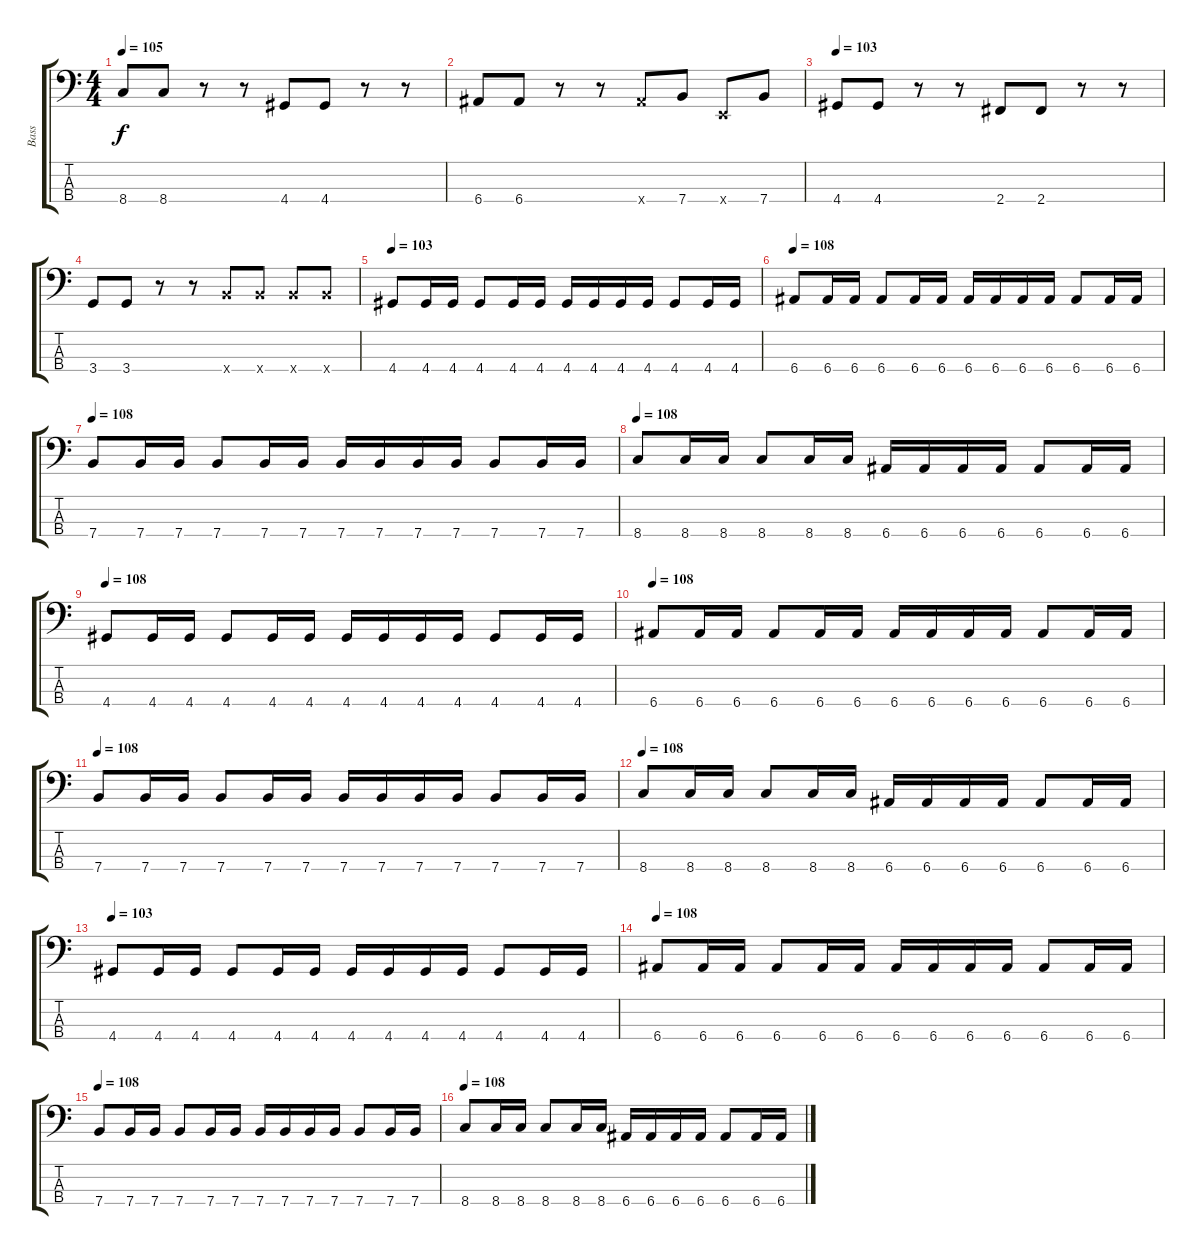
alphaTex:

\track ("Bass" "Bass") {instrument electricbassfinger}
\staff {score tabs}
\tuning (G2 D2 A1 E1) {hide}
\ts (4 4)
\tempo 105
\clef f4
\ks c
8.4.8{dy f} 8.4.8 r.8 r.8 4.4.8 4.4.8 r.8 r.8 |
6.4.8 6.4.8 r.8 r.8 6.4{x}.8 7.4.8 0.4{x}.8 7.4.8 |
\tempo 103
4.4.8 4.4.8 r.8 r.8 2.4.8 2.4.8 r.8 r.8 |
3.4.8 3.4.8 r.8 r.8 7.4{x}.8 7.4{x}.8 7.4{x}.8 7.4{x}.8 |
\tempo 108
\tempo 103
4.4.8 4.4.16 4.4.16 4.4.8 4.4.16 4.4.16 4.4.16 4.4.16 4.4.16 4.4.16 4.4.8 4.4.16 4.4.16 |
\tempo 108
6.4.8 6.4.16 6.4.16 6.4.8 6.4.16 6.4.16 6.4.16 6.4.16 6.4.16 6.4.16 6.4.8 6.4.16 6.4.16 |
\tempo 108
7.4.8 7.4.16 7.4.16 7.4.8 7.4.16 7.4.16 7.4.16 7.4.16 7.4.16 7.4.16 7.4.8 7.4.16 7.4.16 |
\tempo 108
8.4.8 8.4.16 8.4.16 8.4.8 8.4.16 8.4.16 6.4.16 6.4.16 6.4.16 6.4.16 6.4.8 6.4.16 6.4.16 |
\tempo 108
4.4.8 4.4.16 4.4.16 4.4.8 4.4.16 4.4.16 4.4.16 4.4.16 4.4.16 4.4.16 4.4.8 4.4.16 4.4.16 |
\tempo 108
6.4.8 6.4.16 6.4.16 6.4.8 6.4.16 6.4.16 6.4.16 6.4.16 6.4.16 6.4.16 6.4.8 6.4.16 6.4.16 |
\tempo 108
7.4.8 7.4.16 7.4.16 7.4.8 7.4.16 7.4.16 7.4.16 7.4.16 7.4.16 7.4.16 7.4.8 7.4.16 7.4.16 |
\tempo 108
8.4.8 8.4.16 8.4.16 8.4.8 8.4.16 8.4.16 6.4.16 6.4.16 6.4.16 6.4.16 6.4.8 6.4.16 6.4.16 |
\tempo 108
\tempo 103
4.4.8 4.4.16 4.4.16 4.4.8 4.4.16 4.4.16 4.4.16 4.4.16 4.4.16 4.4.16 4.4.8 4.4.16 4.4.16 |
\tempo 108
6.4.8 6.4.16 6.4.16 6.4.8 6.4.16 6.4.16 6.4.16 6.4.16 6.4.16 6.4.16 6.4.8 6.4.16 6.4.16 |
\tempo 108
7.4.8 7.4.16 7.4.16 7.4.8 7.4.16 7.4.16 7.4.16 7.4.16 7.4.16 7.4.16 7.4.8 7.4.16 7.4.16 |
\tempo 108
8.4.8 8.4.16 8.4.16 8.4.8 8.4.16 8.4.16 6.4.16 6.4.16 6.4.16 6.4.16 6.4.8 6.4.16 6.4.16
